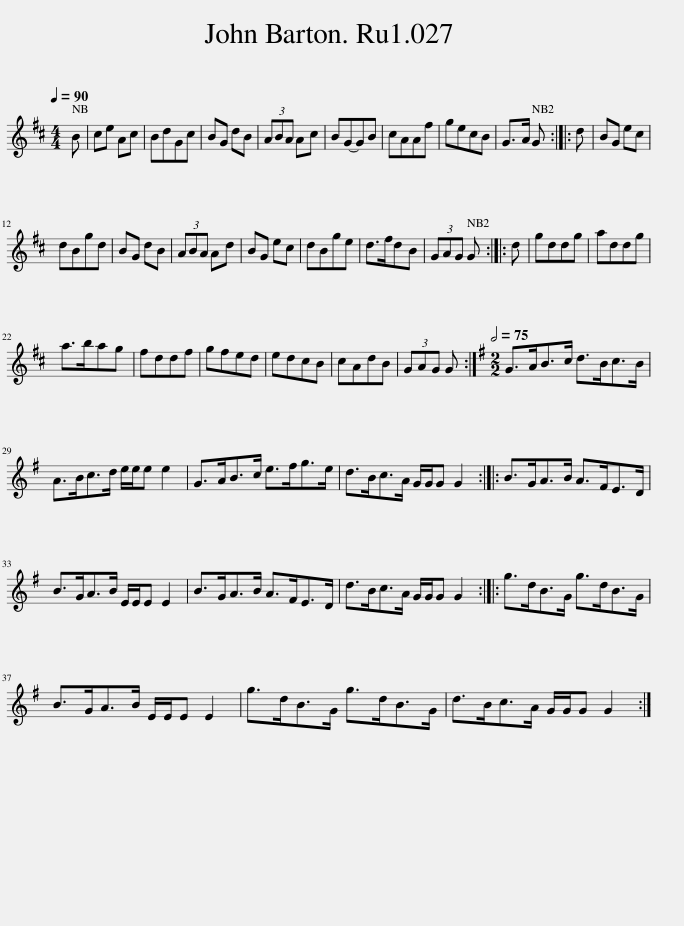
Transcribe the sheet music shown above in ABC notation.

X:1
L:1/8
Q:1/4=90
M:4/4
I:linebreak $
K:D
V:1 treble
V:1
 B | ce Ac | BdGc | BG dB | (3ABA Ac | %5
 BG-GB | cAAf | gecB | G>A G :: d | %10
 BG ec |$ dBgd | BG dB | (3ABA Ad | BG ec | %15
 dBge | d>fdB | (3GAG G :: d | gddg | %20
 addg |$ a>bag | fddf | gfed | edcB | %25
 cAdB | (3GAG G :|[K:G][M:2/2][Q:1/2=75] G>AB>c d>Bc>B |$ A>Bc>d e/e/e e2 | G>AB>c e>fg>e | %30
 d>Bc>A G/G/G G2 :: B>GA>B A>FE>D |$ B>GA>B E/E/E E2 | B>GA>B A>FE>D | d>Bc>A G/G/G G2 :: %35
 g>dB>G g>dB>G |$ B>GA>B E/E/E E2 | g>dB>G g>dB>G | d>Bc>A G/G/G G2 :| %39
